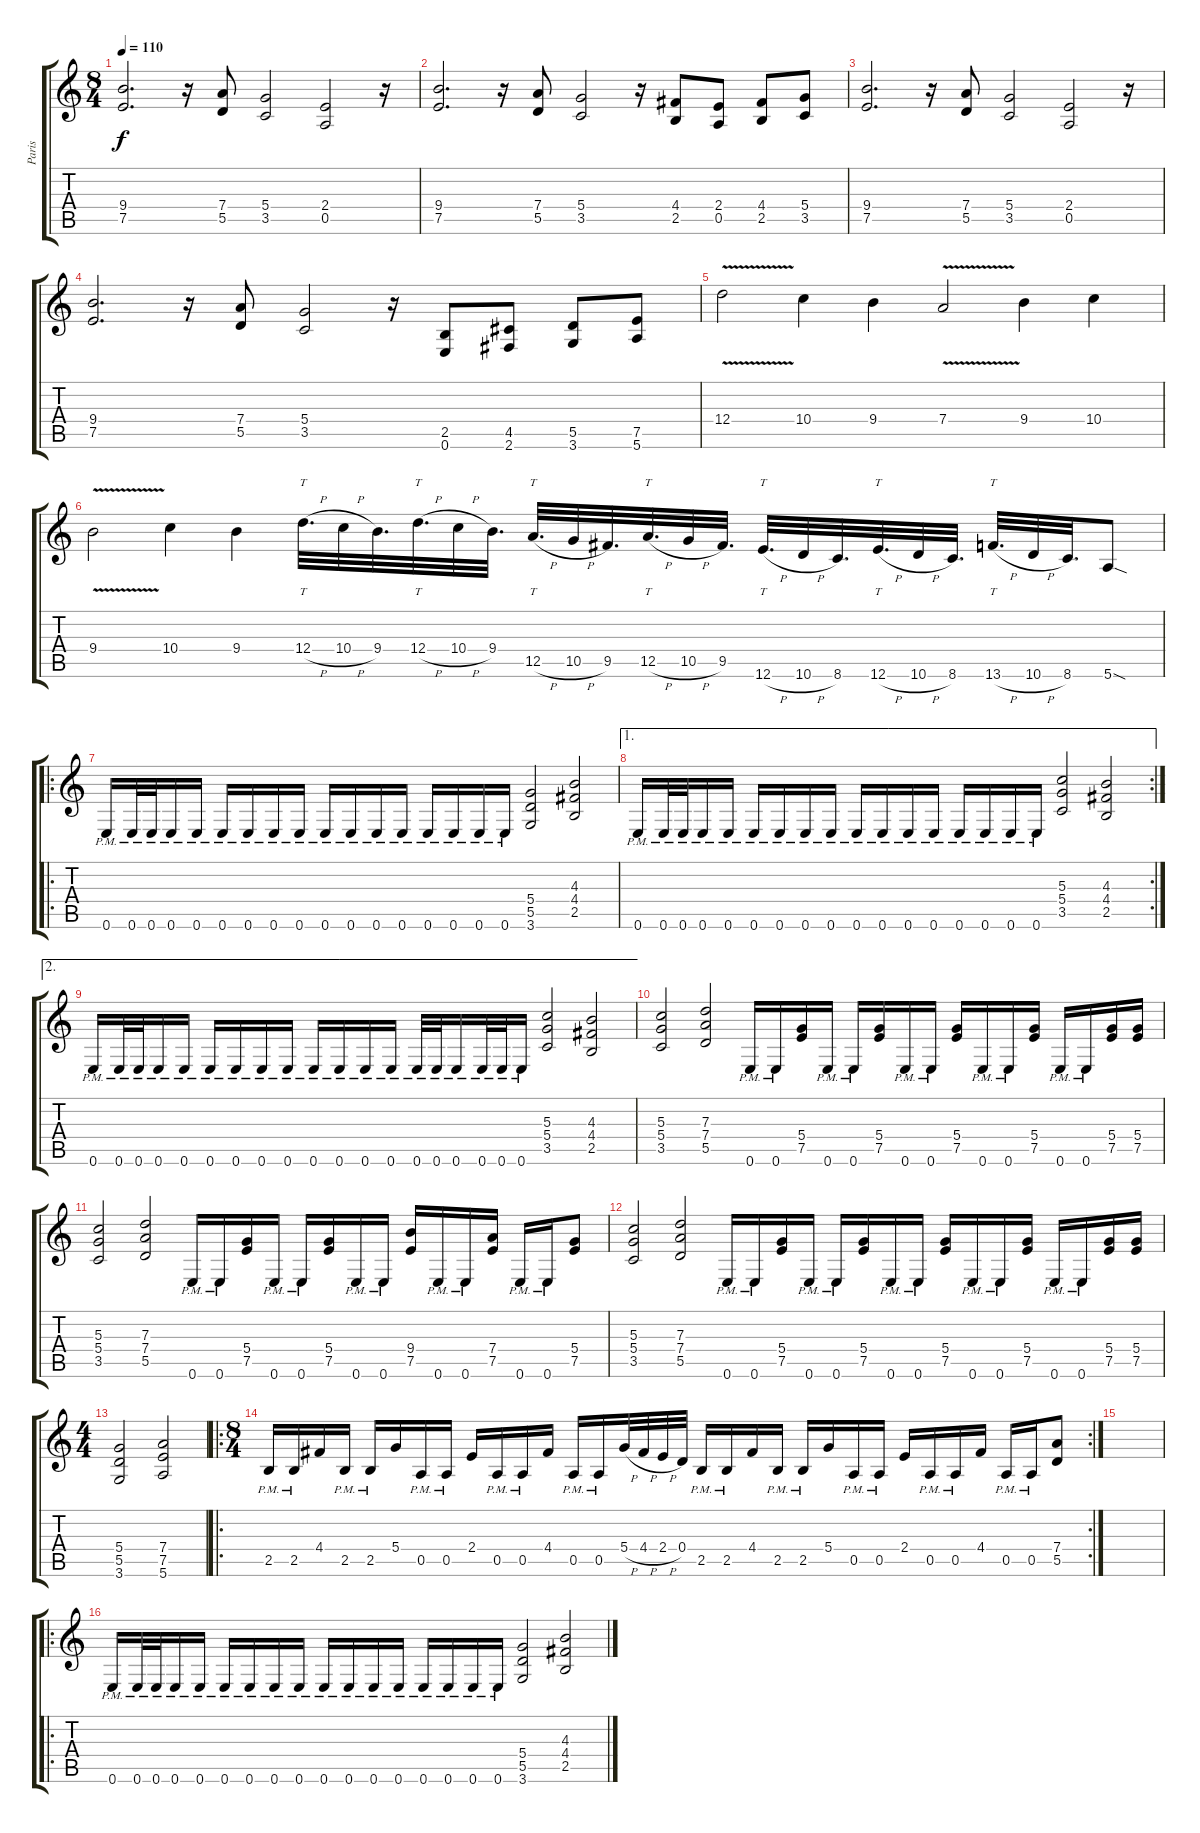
\track ("Paris" "Paris") {instrument overdrivenguitar}
\staff {score tabs}
\tuning (E4 B3 G3 D3 A2 E2) {hide}
\ts (8 4)
\tempo 110
\clef g2
\ks c
(9.4 7.5).2{d dy f instrument overdrivenguitar} r.16 (7.4 5.5).8 (5.4 3.5).2 (2.4 0.5).2 r.16 |
(9.4 7.5).2{d} r.16 (7.4 5.5).8 (5.4 3.5).2 r.16 (4.4 2.5).8 (2.4 0.5).8 (4.4 2.5).8 (5.4 3.5).8 |
(9.4 7.5).2{d} r.16 (7.4 5.5).8 (5.4 3.5).2 (2.4 0.5).2 r.16 |
(9.4 7.5).2{d} r.16 (7.4 5.5).8 (5.4 3.5).2 r.16 (2.5 0.6).8 (4.5 2.6).8 (5.5 3.6).8 (7.5 5.6).8 |
12.4{v}.2 10.4.4 9.4.4 7.4{v}.2 9.4.4 10.4.4 |
9.4{v}.2 10.4.4 9.4.4 12.4{h}.32{tt d} 10.4{h}.32 9.4.32{d} 12.4{h}.32{tt d} 10.4{h}.32 9.4.32{d} 12.5{h}.32{tt d} 10.5{h}.32 9.5.32{d} 12.5{h}.32{tt d} 10.5{h}.32 9.5.32{d} 12.6{h}.32{tt d} 10.6{h}.32 8.6.32{d} 12.6{h}.32{tt d} 10.6{h}.32 8.6.32{d} 13.6{h}.32{tt d} 10.6{h}.32 8.6.32{d} 5.6{sod}.8 |
\ro
0.6{pm}.16 0.6{pm}.32 0.6{pm}.32 0.6{pm}.16 0.6{pm}.16 0.6{pm}.16 0.6{pm}.16 0.6{pm}.16 0.6{pm}.16 0.6{pm}.16 0.6{pm}.16 0.6{pm}.16 0.6{pm}.16 0.6{pm}.16 0.6{pm}.16 0.6{pm}.16 0.6{pm}.16 (5.4 5.5 3.6).2 (4.3 4.4 2.5).2 |
\ae 1
\rc 2
0.6{pm}.16 0.6{pm}.32 0.6{pm}.32 0.6{pm}.16 0.6{pm}.16 0.6{pm}.16 0.6{pm}.16 0.6{pm}.16 0.6{pm}.16 0.6{pm}.16 0.6{pm}.16 0.6{pm}.16 0.6{pm}.16 0.6{pm}.16 0.6{pm}.16 0.6{pm}.16 0.6{pm}.16 (5.3 5.4 3.5).2 (4.3 4.4 2.5).2 |
\ae 2
0.6{pm}.16 0.6{pm}.32 0.6{pm}.32 0.6{pm}.16 0.6{pm}.16 0.6{pm}.16 0.6{pm}.16 0.6{pm}.16 0.6{pm}.16 0.6{pm}.16 0.6{pm}.16 0.6{pm}.16 0.6{pm}.16 0.6{pm}.32 0.6{pm}.32 0.6{pm}.16 0.6{pm}.32 0.6{pm}.32 0.6{pm}.16 (5.3 5.4 3.5).2 (4.3 4.4 2.5).2 |
(5.3 5.4 3.5).2 (7.3 7.4 5.5).2 0.6{pm}.16 0.6{pm}.16 (5.4 7.5).16 0.6{pm}.16 0.6{pm}.16 (5.4 7.5).16 0.6{pm}.16 0.6{pm}.16 (5.4 7.5).16 0.6{pm}.16 0.6{pm}.16 (5.4 7.5).16 0.6{pm}.16 0.6{pm}.16 (5.4 7.5).16 (5.4 7.5).16 |
(5.3 5.4 3.5).2 (7.3 7.4 5.5).2 0.6{pm}.16 0.6{pm}.16 (5.4 7.5).16 0.6{pm}.16 0.6{pm}.16 (5.4 7.5).16 0.6{pm}.16 0.6{pm}.16 (9.4 7.5).16 0.6{pm}.16 0.6{pm}.16 (7.4 7.5).16 0.6{pm}.16 0.6{pm}.16 (5.4 7.5).8 |
(5.3 5.4 3.5).2 (7.3 7.4 5.5).2 0.6{pm}.16 0.6{pm}.16 (5.4 7.5).16 0.6{pm}.16 0.6{pm}.16 (5.4 7.5).16 0.6{pm}.16 0.6{pm}.16 (5.4 7.5).16 0.6{pm}.16 0.6{pm}.16 (5.4 7.5).16 0.6{pm}.16 0.6{pm}.16 (5.4 7.5).16 (5.4 7.5).16 |
\ts (4 4)
(5.4 5.5 3.6).2 (7.4 7.5 5.6).2 |
\ro
\rc 2
\ts (8 4)
2.5{pm}.16 2.5{pm}.16 4.4.16 2.5{pm}.16 2.5{pm}.16 5.4.16 0.5{pm}.16 0.5{pm}.16 2.4.16 0.5{pm}.16 0.5{pm}.16 4.4.16 0.5{pm}.16 0.5{pm}.16 5.4{h}.32 4.4{h}.32 2.4{h}.32 0.4.32 2.5{pm}.16 2.5{pm}.16 4.4.16 2.5{pm}.16 2.5{pm}.16 5.4.16 0.5{pm}.16 0.5{pm}.16 2.4.16 0.5{pm}.16 0.5{pm}.16 4.4.16 0.5{pm}.16 0.5{pm}.16 (7.4 5.5).8 |
|
\ro
0.6{pm}.16 0.6{pm}.32 0.6{pm}.32 0.6{pm}.16 0.6{pm}.16 0.6{pm}.16 0.6{pm}.16 0.6{pm}.16 0.6{pm}.16 0.6{pm}.16 0.6{pm}.16 0.6{pm}.16 0.6{pm}.16 0.6{pm}.16 0.6{pm}.16 0.6{pm}.16 0.6{pm}.16 (5.4 5.5 3.6).2 (4.3 4.4 2.5).2
